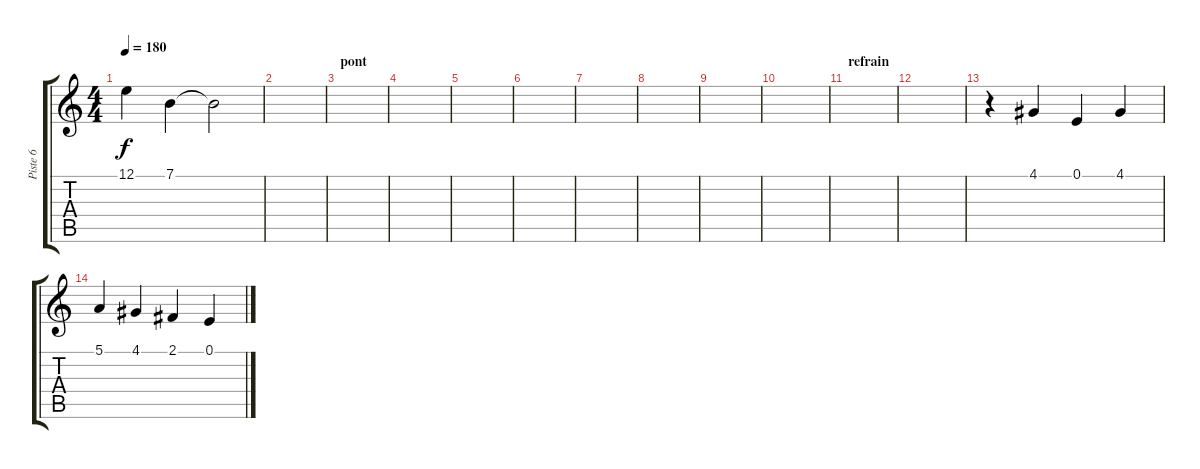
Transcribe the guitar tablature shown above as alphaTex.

\track ("Piste 6" "Piste 6") {instrument choiraahs}
\staff {score tabs}
\tuning (E4 B3 G3 D3 A2 E2) {hide}
\ts (4 4)
\tempo 180
\clef g2
\ks c
12.1.4{dy f} 7.1.4 7.1{t}.2 |
|
\section ("" "pont")
|
|
|
|
|
|
|
|
\section ("" "refrain")
|
|
r.4 4.1.4 0.1.4 4.1.4 |
5.1.4 4.1.4 2.1.4 0.1.4
